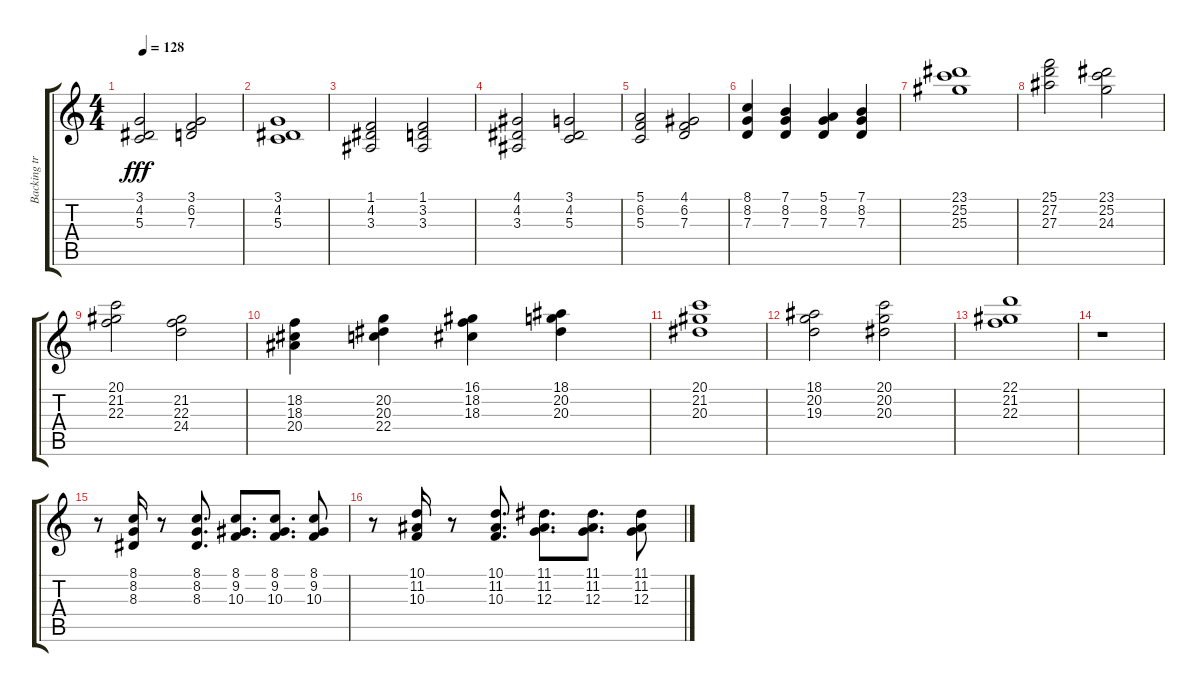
\track ("Backing track 1" "Backing tr") {instrument stringensemble1}
\staff {score tabs}
\tuning (E4 B3 G3 D3 A2 E2) {hide}
\ts (4 4)
\tempo 128
\clef g2
\ks c
(3.1 4.2 5.3).2{dy fff} (3.1 6.2 7.3).2 |
(3.1 4.2 5.3).1 |
(1.1 4.2 3.3).2 (1.1 3.2 3.3).2 |
(4.1 4.2 3.3).2 (3.1 4.2 5.3).2 |
(5.1 6.2 5.3).2 (4.1 6.2 7.3).2 |
(8.1 8.2 7.3).4 (7.1 8.2 7.3).4 (5.1 8.2 7.3).4 (7.1 8.2 7.3).4 |
(23.1 25.2 25.3).1{instrument electricpiano1} |
(25.1 27.2 27.3).2 (23.1 25.2 24.3).2 |
(20.1 21.2 22.3).2 (21.2 22.3 24.4).2 |
(18.2 18.3 20.4).4 (20.2 20.3 22.4).4 (16.1 18.2 18.3).4 (18.1 20.2 20.3).4 |
(20.1 21.2 20.3).1 |
(18.1 20.2 19.3).2 (20.1 20.2 20.3).2 |
(22.1 21.2 22.3).1 |
r.1 |
r.8 (8.1 8.2 8.3).16{instrument electricgrandpiano} r.8 (8.1 8.2 8.3).8{d} (8.1 9.2 10.3).8{d} (8.1 9.2 10.3).8{d} (8.1 9.2 10.3).8 |
r.8 (10.1 11.2 10.3).16 r.8 (10.1 11.2 10.3).8{d} (11.1 11.2 12.3).8{d} (11.1 11.2 12.3).8{d} (11.1 11.2 12.3).8
